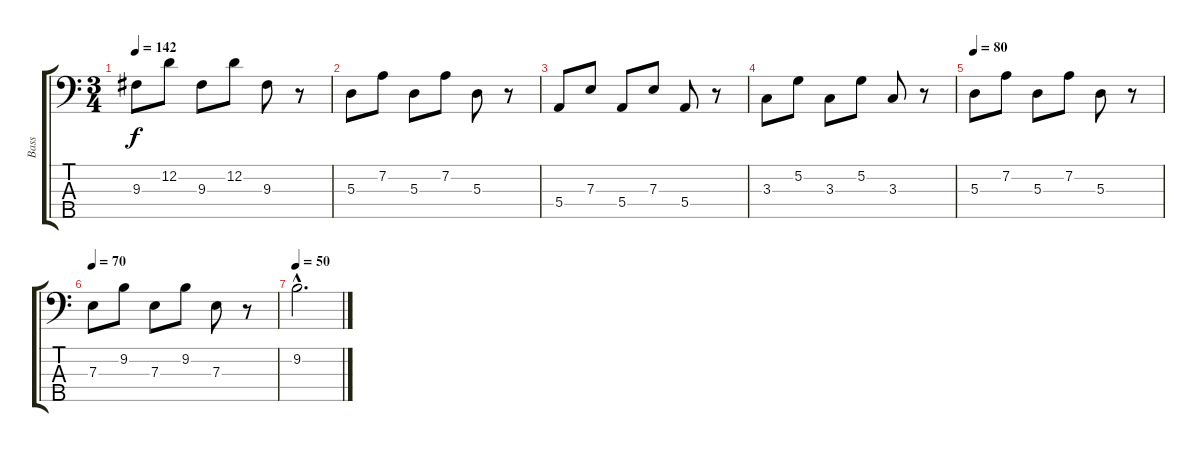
\track ("Bass" "Bass") {instrument electricbassfinger}
\staff {score tabs}
\tuning (G2 D2 A1 E1 B0) {hide}
\ts (3 4)
\tempo 142
\clef f4
\ks c
9.3.8{dy f} 12.2.8 9.3.8 12.2.8 9.3.8 r.8 |
5.3.8 7.2.8 5.3.8 7.2.8 5.3.8 r.8 |
5.4.8 7.3.8 5.4.8 7.3.8 5.4.8 r.8 |
3.3.8 5.2.8 3.3.8 5.2.8 3.3.8 r.8 |
\tempo 80
5.3.8 7.2.8 5.3.8 7.2.8 5.3.8 r.8 |
\tempo 70
7.3.8 9.2.8 7.3.8 9.2.8 7.3.8 r.8 |
\tempo 50
9.2{hac}.2{d}
